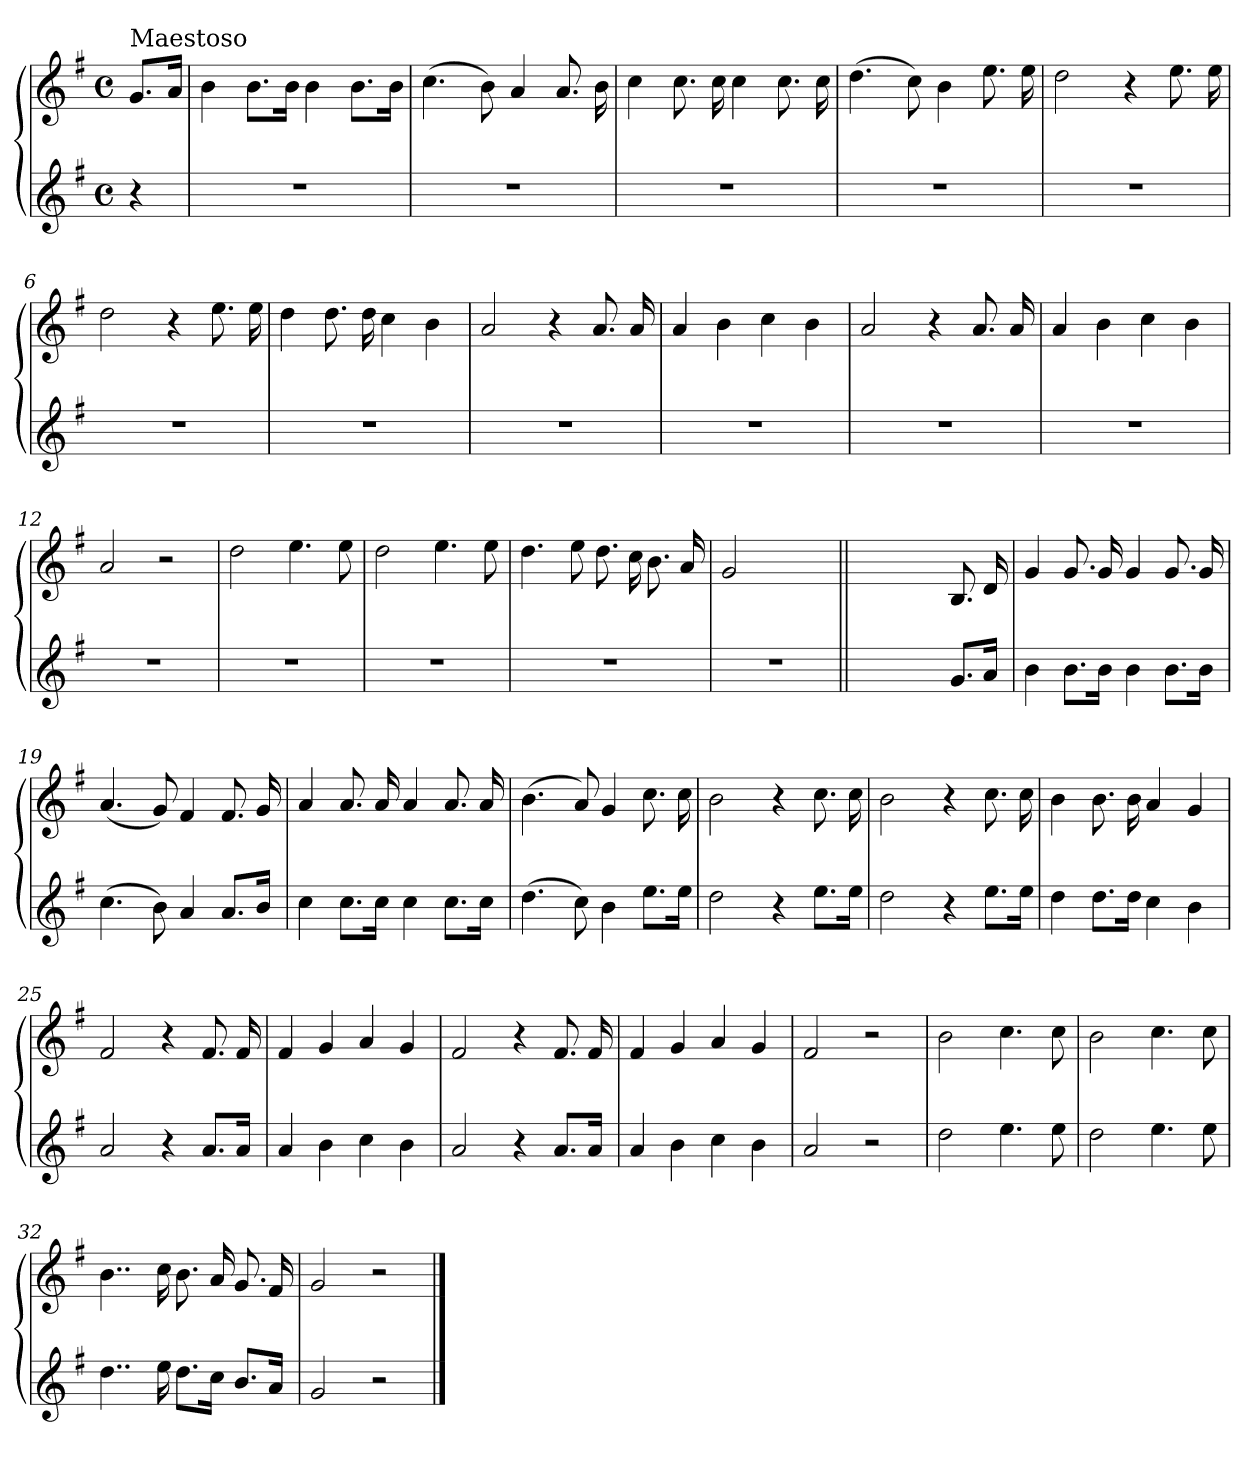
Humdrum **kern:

**kern	**kern
*part2	*part1
*staff2	*staff1
*clefG2	*clefG2
*k[f#]	*k[f#]
*G:	*G:
*M4/4	*M4/4
*met(c)	*met(c)
=	=
!	!LO:TX:a:t=Maestoso
4r	8.g/L
.	16a/Jk
=1	=1
1r	4b\
.	8.b\L
.	16b\Jk
.	4b\
.	8.b\L
.	16b\Jk
=2	=2
1r	(>4.cc\
.	8b\)
.	4a/
.	8.a/
.	16b\
=3	=3
1r	4cc\
.	8.cc\
.	16cc\
.	4cc\
.	8.cc\
.	16cc\
=4	=4
1r	(>4.dd\
.	8cc\)
.	4b\
.	8.ee\
.	16ee\
!!LO:LB:g=z
=5	=5
1r	2dd\
.	4r
.	8.ee\
.	16ee\
=6	=6
1r	2dd\
.	4r
.	8.ee\
.	16ee\
=7	=7
1r	4dd\
.	8.dd\
.	16dd\
.	4cc\
.	4b\
=8	=8
1r	2a/
.	4r
.	8.a/
.	16a/
=9	=9
1r	4a/
.	4b\
.	4cc\
.	4b\
=10	=10
1r	2a/
.	4r
.	8.a/
.	16a/
!!LO:LB:g=z
=11	=11
1r	4a/
.	4b\
.	4cc\
.	4b\
=12	=12
1r	2a/
.	2r
=13	=13
1r	2dd\
.	4.ee\
.	8ee\
=14	=14
1r	2dd\
.	4.ee\
.	8ee\
=15	=15
1r	4.dd\
.	8ee\
.	8.dd\
.	16cc\
.	8.b\
.	16a/
=16	=16
1r	2g/
.	2ryy
=17||	=17||
2ryy	2ryy
4ryy	4ryy
8.g/L	8.B/
16a/Jk	16d/
=18	=18
4b\	4g/
8.b\L	8.g/
16b\Jk	16g/
4b\	4g/
8.b\L	8.g/
16b\Jk	16g/
=19	=19
(>4.cc\	(<4.a/
8b\)	8g/)
4a/	4f#/
8.a/L	8.f#/
16b/Jk	16g/
=20	=20
4cc\	4a/
8.cc\L	8.a/
16cc\Jk	16a/
4cc\	4a/
8.cc\L	8.a/
16cc\Jk	16a/
=21	=21
(>4.dd\	(>4.b\
8cc\)	8a/)
4b\	4g/
8.ee\L	8.cc\
16ee\Jk	16cc\
!!LO:PB:g=z
=22	=22
2dd\	2b\
4r	4r
8.ee\L	8.cc\
16ee\Jk	16cc\
=23	=23
2dd\	2b\
4r	4r
8.ee\L	8.cc\
16ee\Jk	16cc\
=24	=24
4dd\	4b\
8.dd\L	8.b\
16dd\Jk	16b\
4cc\	4a/
4b\	4g/
=25	=25
2a/	2f#/
4r	4r
8.a/L	8.f#/
16a/Jk	16f#/
=26	=26
4a/	4f#/
4b\	4g/
4cc\	4a/
4b\	4g/
=27	=27
2a/	2f#/
4r	4r
8.a/L	8.f#/
16a/Jk	16f#/
!!LO:LB:g=z
=28	=28
4a/	4f#/
4b\	4g/
4cc\	4a/
4b\	4g/
=29	=29
2a/	2f#/
2r	2r
=30	=30
2dd\	2b\
4.ee\	4.cc\
8ee\	8cc\
=31	=31
2dd\	2b\
4.ee\	4.cc\
8ee\	8cc\
=32	=32
4..dd\	4..b\
16ee\	16cc\
8.dd\L	8.b\
16cc\Jk	16a/
8.b/L	8.g/
16a/Jk	16f#/
=33	=33
2g/	2g/
2r	2r
==	==
*-	*-
